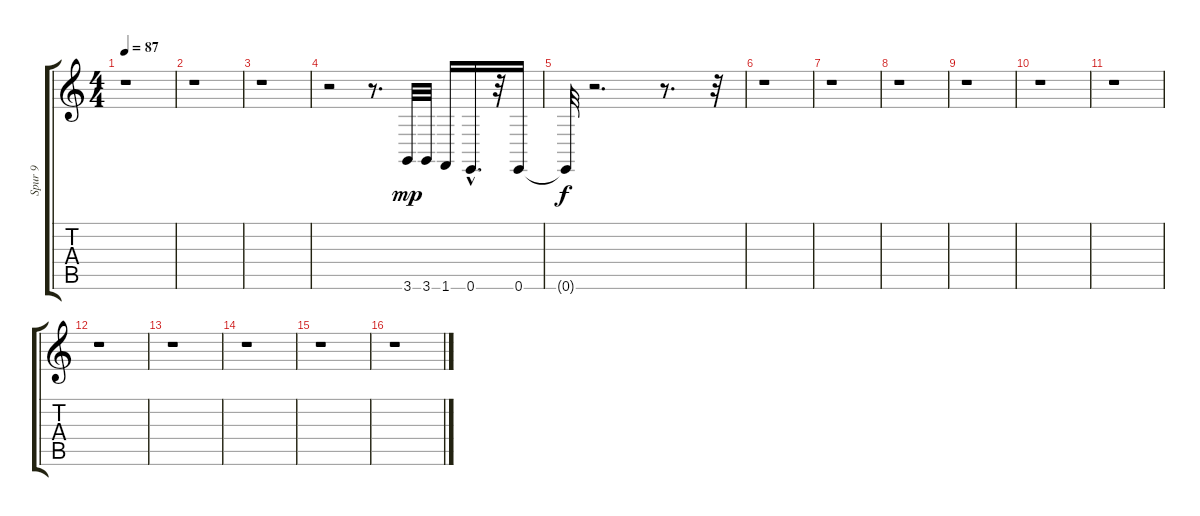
\track ("Spur 9" "Spur 9") {instrument melodictom}
\staff {score tabs}
\tuning (E4 B3 G3 D3 A2 E2) {hide}
\ts (4 4)
\tempo 87
\clef g2
\ks c
r.1{dy mp} |
r.1 |
r.1 |
r.2 r.8{d} 3.6.32 3.6.32 1.6.16 0.6{hac}.16{d} r.32 0.6.16 |
0.6{t}.32{dy f} r.2{d} r.8{d} r.32 |
r.1 |
r.1 |
r.1 |
r.1 |
r.1 |
r.1 |
r.1 |
r.1 |
r.1 |
r.1 |
r.1
